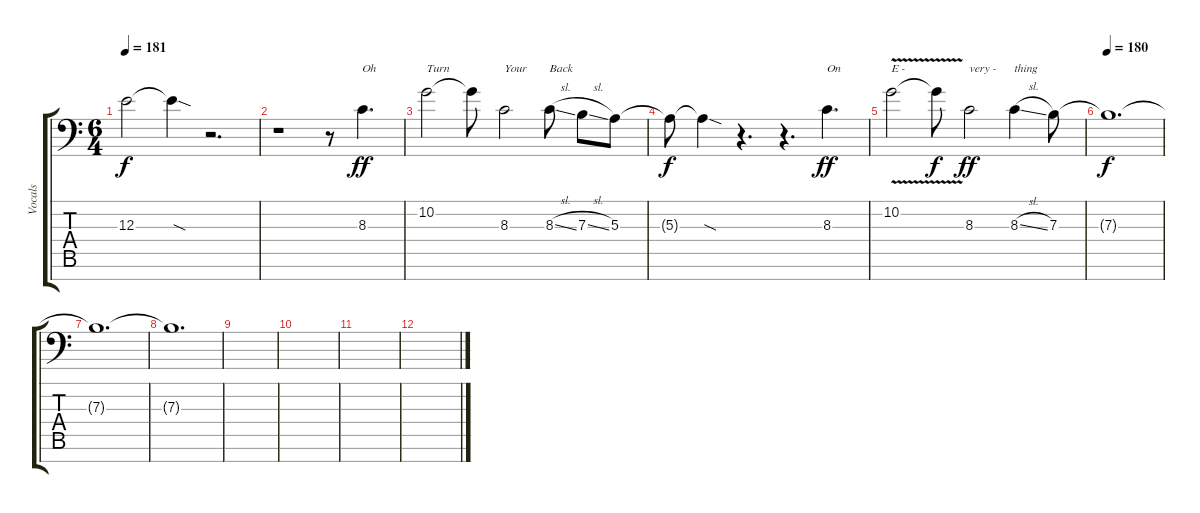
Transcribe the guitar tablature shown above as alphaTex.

\track ("Vocals" "Vocals") {instrument bassoon}
\staff {score tabs}
\tuning (D4 A3 E3 D3 A2 E2 A1) {hide}
\ts (6 4)
\tempo 181
\clef f4
\ks c
12.3{t}.2{dy f} 12.3{sod t}.4 r.2{d} |
r.1 r.8 8.3.4{d txt "Oh" dy ff} |
10.2.2{txt "Turn"} 10.2{t}.8 8.3.2{txt "Your"} 8.3{sl}.8{txt "Back"} 7.3{sl}.8 5.3.8 |
5.3{t}.8{dy f} 5.3{sod t}.4 r.4{d} r.4{d} 8.3.4{d txt "On" dy ff} |
10.2{v}.2{txt "E -"} 10.2{t}.8{dy f} 8.3.2{txt "very - " dy ff} 8.3{sl}.4{txt "thing"} 7.3.8 |
\section ("" "")
\tempo 180
7.3{t}.1{d dy f volume 0} |
7.3{t}.1{d} |
7.3{t}.1{d} |
|
|
|
\section ("" "")
